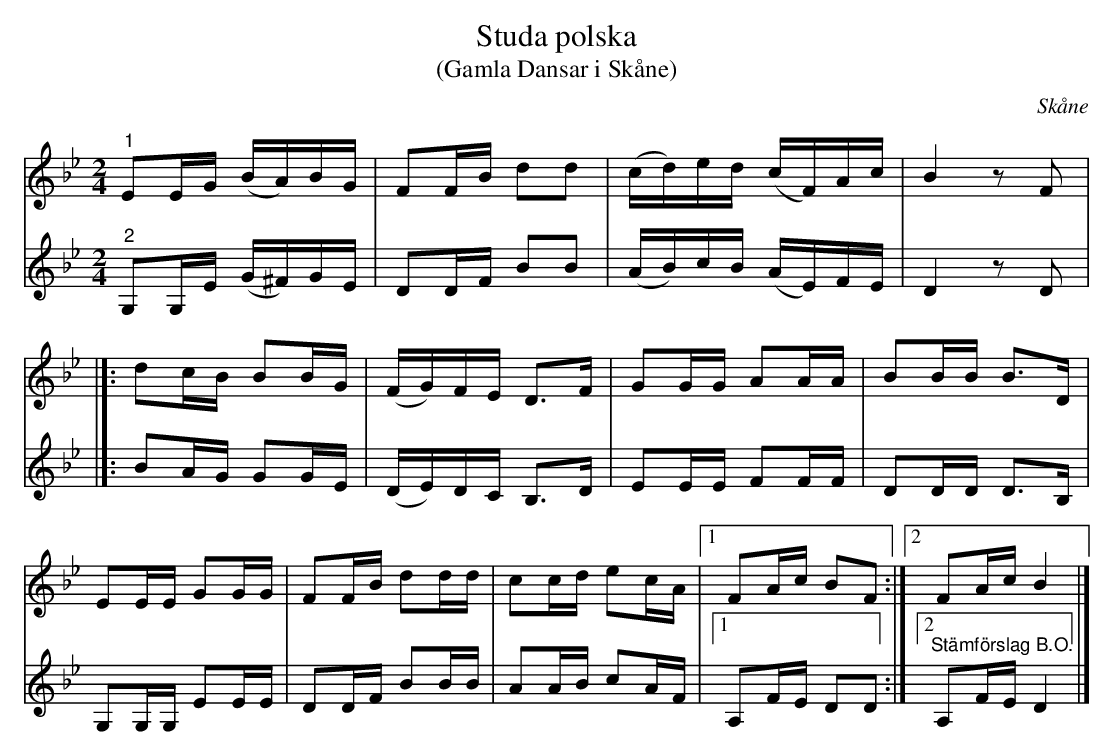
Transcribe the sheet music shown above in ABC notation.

X:1
T:Studa polska
T:(Gamla Dansar i Skåne)
O:Skåne
L:1/16
M:2/4
K:Bb
V:1
"^1" E2EG (BA)BG | F2FB d2d2 | (cd)ed (cF)Ac | B4 z2 F2 |]:
d2cB B2BG | (FG)FE D2>F2 | G2GG A2AA | B2BB B2>D2 |
E2EE G2GG | F2FB d2dd | c2cd e2cA |1 F2Ac B2F2 :|2 F2Ac B4 |]
V:2
"^2" G,2G,E (G^F)GE | D2DF B2B2 | (AB)cB (AE)FE | D4 z2 D2 |]:
B2AG G2GE | (DE)DC B,2>D2 | E2EE F2FF | D2DD D2>B,2 |
G,2G,G, E2EE | D2DF B2BB | A2AB c2AF |1 A,2FE D2D2 :|2 "^Stämförslag B.O." A,2FE D4 |]
